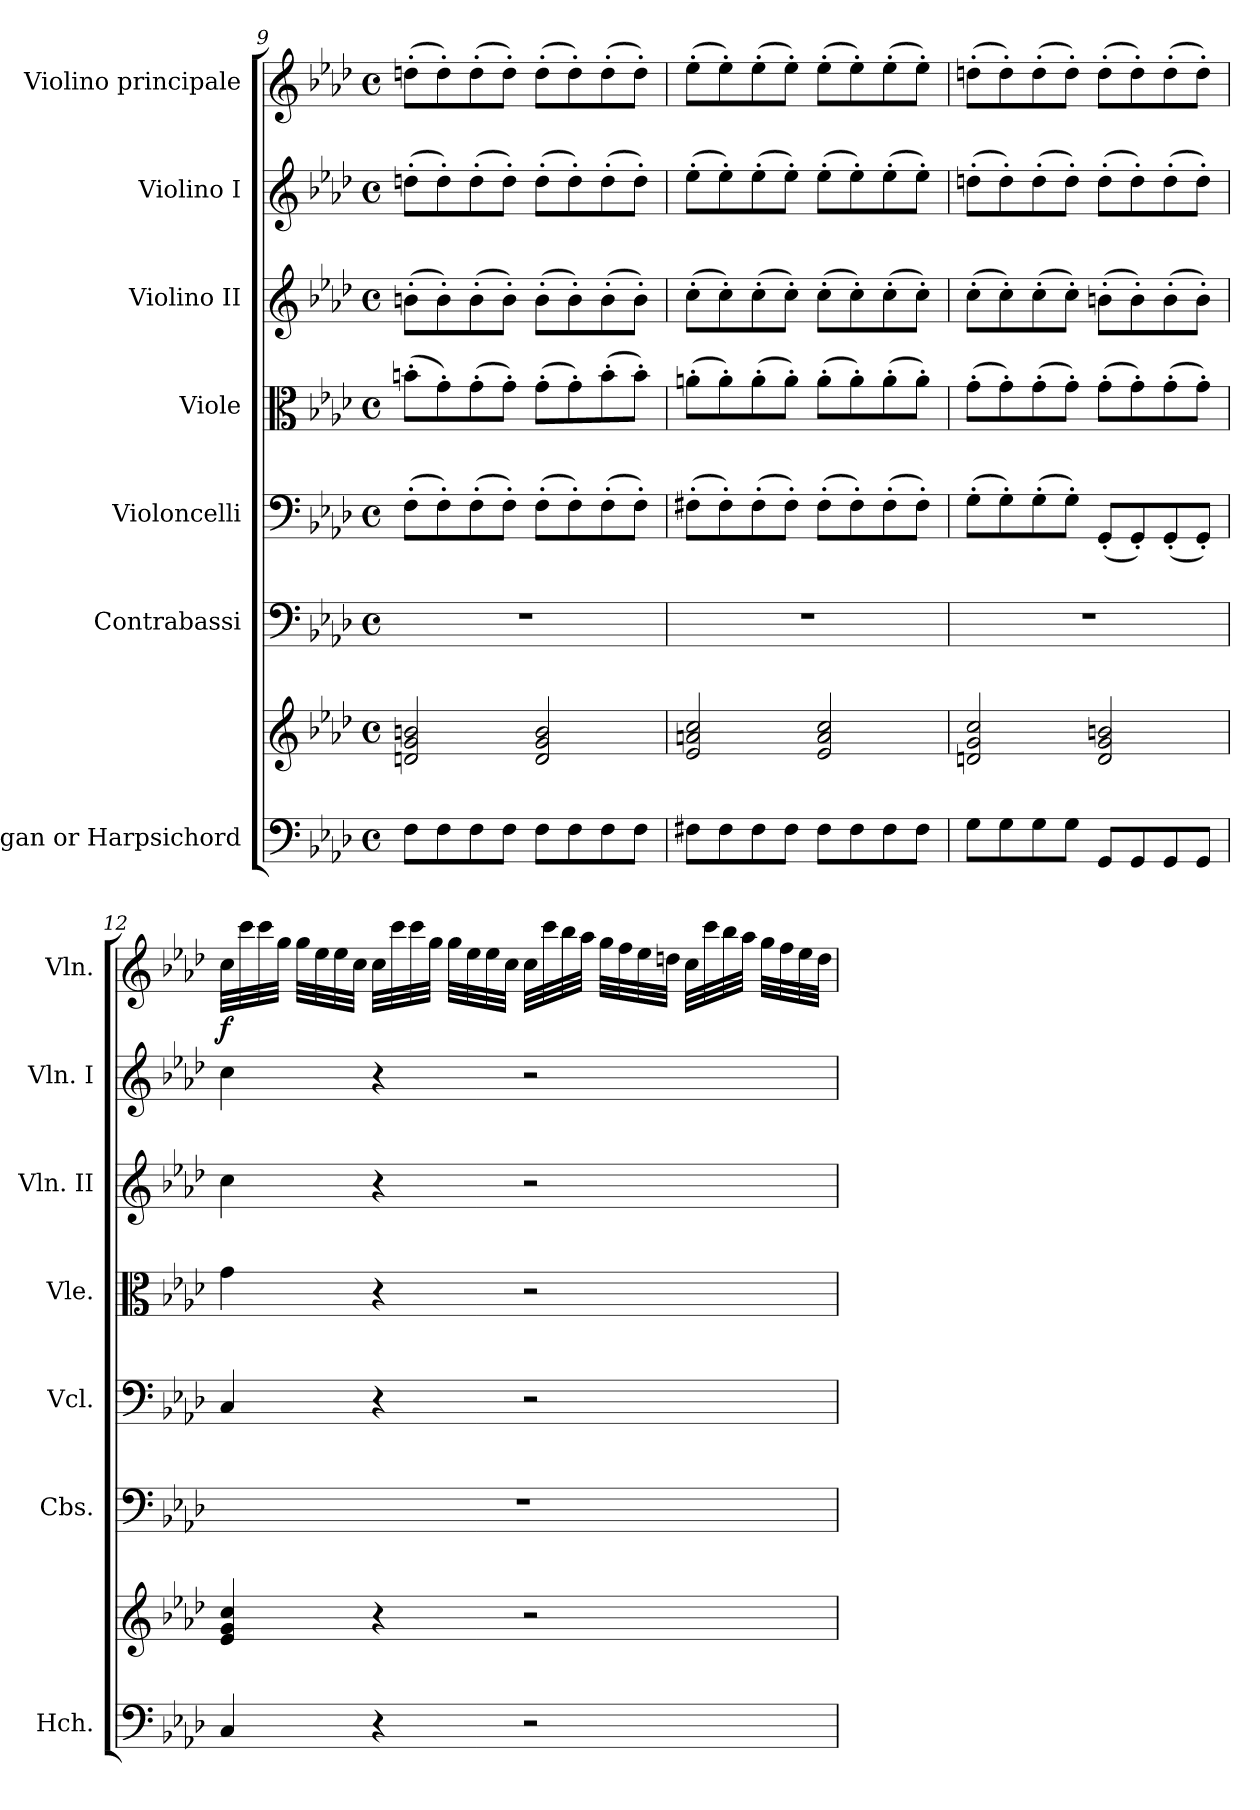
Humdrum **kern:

**kern	**kern	**kern	**kern	**kern	**kern	**kern	**kern	**dynam
*part7	*part7	*part6	*part5	*part4	*part3	*part2	*part1	*part1
*staff8	*staff7	*staff6	*staff5	*staff4	*staff3	*staff2	*staff1	*staff1
*I"Organ or Harpsichord	*	*I"Contrabassi	*I"Violoncelli	*I"Viole	*I"Violino II	*I"Violino I	*I"Violino principale	*
*I'Hch.	*	*I'Cbs.	*I'Vcl.	*I'Vle.	*I'Vln. II	*I'Vln. I	*I'Vln.	*
*clefF4	*clefG2	*clefF4	*clefF4	*clefC3	*clefG2	*clefG2	*clefG2	*
*	*	*ITrd7c12	*	*	*	*	*	*
*k[b-e-a-d-]	*k[b-e-a-d-]	*k[b-e-a-d-]	*k[b-e-a-d-]	*k[b-e-a-d-]	*k[b-e-a-d-]	*k[b-e-a-d-]	*k[b-e-a-d-]	*
*M4/4	*M4/4	*M4/4	*M4/4	*M4/4	*M4/4	*M4/4	*M4/4	*
*met(c)	*met(c)	*met(c)	*met(c)	*met(c)	*met(c)	*met(c)	*met(c)	*
=9	=9	=9	=9	=9	=9	=9	=9	=9
8F\L	2dn/ 2g/ 2bn/	1r	(>8F'\L	(>8bn'\L	(>8bn'\L	(>8ddn'\L	(>8ddn'\L	.
8F\	.	.	8F'\)	8g'\)	8b'\)	8dd'\)	8dd'\)	.
8F\	.	.	(>8F'\	(>8g'\	(>8b'\	(>8dd'\	(>8dd'\	.
8F\J	.	.	8F'\J)	8g'\J)	8b'\J)	8dd'\J)	8dd'\J)	.
8F\L	2d/ 2g/ 2b/	.	(>8F'\L	(>8g'\L	(>8b'\L	(>8dd'\L	(>8dd'\L	.
8F\	.	.	8F'\)	8g'\)	8b'\)	8dd'\)	8dd'\)	.
8F\	.	.	(>8F'\	(>8b'\	(>8b'\	(>8dd'\	(>8dd'\	.
8F\J	.	.	8F'\J)	8b'\J)	8b'\J)	8dd'\J)	8dd'\J)	.
=10	=10	=10	=10	=10	=10	=10	=10	=10
8F#X\L	2e-/ 2an/ 2cc/	1r	(>8F#X'\L	(>8an'\L	(>8cc'\L	(>8ee-'\L	(>8ee-'\L	.
8F#\	.	.	8F#'\)	8a'\)	8cc'\)	8ee-'\)	8ee-'\)	.
8F#\	.	.	(>8F#'\	(>8a'\	(>8cc'\	(>8ee-'\	(>8ee-'\	.
8F#\J	.	.	8F#'\J)	8a'\J)	8cc'\J)	8ee-'\J)	8ee-'\J)	.
8F#\L	2e-/ 2a/ 2cc/	.	(>8F#'\L	(>8a'\L	(>8cc'\L	(>8ee-'\L	(>8ee-'\L	.
8F#\	.	.	8F#'\)	8a'\)	8cc'\)	8ee-'\)	8ee-'\)	.
8F#\	.	.	(>8F#'\	(>8a'\	(>8cc'\	(>8ee-'\	(>8ee-'\	.
8F#\J	.	.	8F#'\J)	8a'\J)	8cc'\J)	8ee-'\J)	8ee-'\J)	.
=11	=11	=11	=11	=11	=11	=11	=11	=11
8G\L	2dn/ 2g/ 2cc/	1r	(>8G'\L	(>8g'\L	(>8cc'\L	(>8ddn'\L	(>8ddn'\L	.
8G\	.	.	8G'\)	8g'\)	8cc'\)	8dd'\)	8dd'\)	.
8G\	.	.	(>8G'\	(>8g'\	(>8cc'\	(>8dd'\	(>8dd'\	.
8G\J	.	.	8G'\J)	8g'\J)	8cc'\J)	8dd'\J)	8dd'\J)	.
8GG/L	2d/ 2g/ 2bn/	.	(<8GG'/L	(>8g'\L	(>8bn'\L	(>8dd'\L	(>8dd'\L	.
8GG/	.	.	8GG'/)	8g'\)	8b'\)	8dd'\)	8dd'\)	.
8GG/	.	.	(<8GG'/	(>8g'\	(>8b'\	(>8dd'\	(>8dd'\	.
8GG/J	.	.	8GG'/J)	8g'\J)	8b'\J)	8dd'\J)	8dd'\J)	.
!!LO:PB:g=z
=12	=12	=12	=12	=12	=12	=12	=12	=12
!	!	!	!	!	!	!	!	!LO:DY:b
4C/	4e-/ 4g/ 4cc/	1r	4C/	4g\	4cc\	4cc\	32cc\LLL	f
.	.	.	.	.	.	.	32ccc\	.
.	.	.	.	.	.	.	32ccc\	.
.	.	.	.	.	.	.	32gg\JJJ	.
.	.	.	.	.	.	.	32gg\LLL	.
.	.	.	.	.	.	.	32ee-\	.
.	.	.	.	.	.	.	32ee-\	.
.	.	.	.	.	.	.	32cc\JJJ	.
4r	4r	.	4r	4r	4r	4r	32cc\LLL	.
.	.	.	.	.	.	.	32ccc\	.
.	.	.	.	.	.	.	32ccc\	.
.	.	.	.	.	.	.	32gg\JJJ	.
.	.	.	.	.	.	.	32gg\LLL	.
.	.	.	.	.	.	.	32ee-\	.
.	.	.	.	.	.	.	32ee-\	.
.	.	.	.	.	.	.	32cc\JJJ	.
2r	2r	.	2r	2r	2r	2r	32cc\LLL	.
.	.	.	.	.	.	.	32ccc\	.
.	.	.	.	.	.	.	32bb-\	.
.	.	.	.	.	.	.	32aa-\JJJ	.
.	.	.	.	.	.	.	32gg\LLL	.
.	.	.	.	.	.	.	32ff\	.
.	.	.	.	.	.	.	32ee-\	.
.	.	.	.	.	.	.	32ddn\JJJ	.
.	.	.	.	.	.	.	32cc\LLL	.
.	.	.	.	.	.	.	32ccc\	.
.	.	.	.	.	.	.	32bb-\	.
.	.	.	.	.	.	.	32aa-\JJJ	.
.	.	.	.	.	.	.	32gg\LLL	.
.	.	.	.	.	.	.	32ff\	.
.	.	.	.	.	.	.	32ee-\	.
.	.	.	.	.	.	.	32dd\JJJ	.
=	=	=	=	=	=	=	=	=
*-	*-	*-	*-	*-	*-	*-	*-	*-
